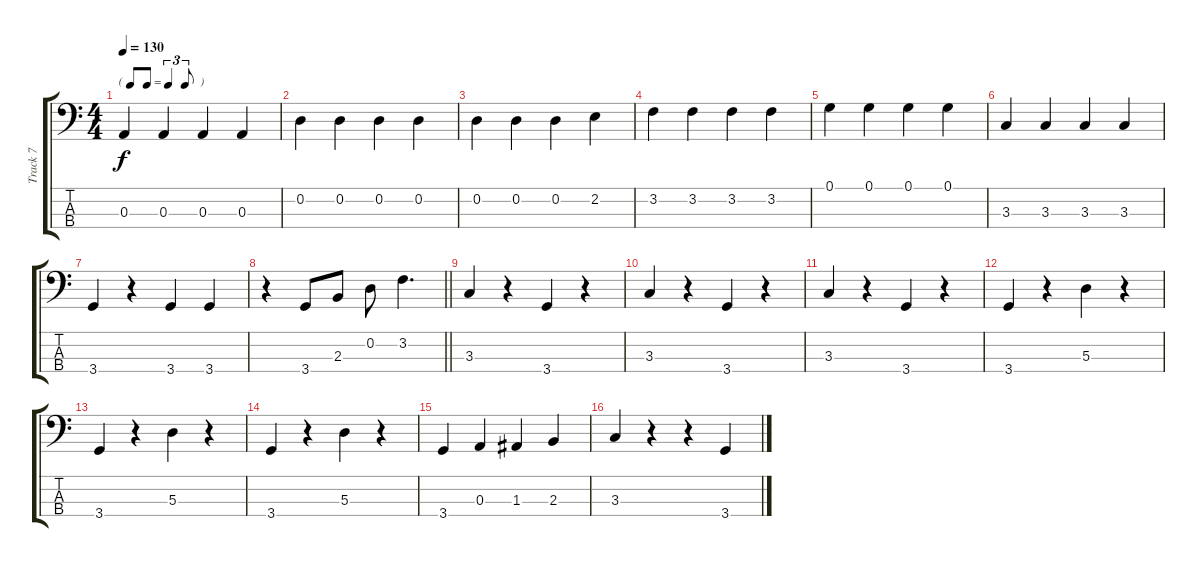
\track ("Track 7" "Track 7") {instrument electricbassfinger}
\staff {score tabs}
\tuning (G2 D2 A1 E1) {hide}
\ts (4 4)
\tf triplet8th
\tempo 130
\clef f4
\ks c
0.3.4{dy f} 0.3.4 0.3.4 0.3.4 |
0.2.4 0.2.4 0.2.4 0.2.4 |
0.2.4 0.2.4 0.2.4 2.2.4 |
3.2.4 3.2.4 3.2.4 3.2.4 |
0.1.4 0.1.4 0.1.4 0.1.4 |
3.3.4 3.3.4 3.3.4 3.3.4 |
3.4.4 r.4 3.4.4 3.4.4 |
\barLineRight lightlight
r.4 3.4.8 2.3.8 0.2.8 3.2.4{d} |
3.3.4 r.4 3.4.4 r.4 |
3.3.4 r.4 3.4.4 r.4 |
3.3.4 r.4 3.4.4 r.4 |
3.4.4 r.4 5.3.4 r.4 |
3.4.4 r.4 5.3.4 r.4 |
3.4.4 r.4 5.3.4 r.4 |
3.4.4 0.3.4 1.3.4 2.3.4 |
3.3.4 r.4 r.4 3.4.4
